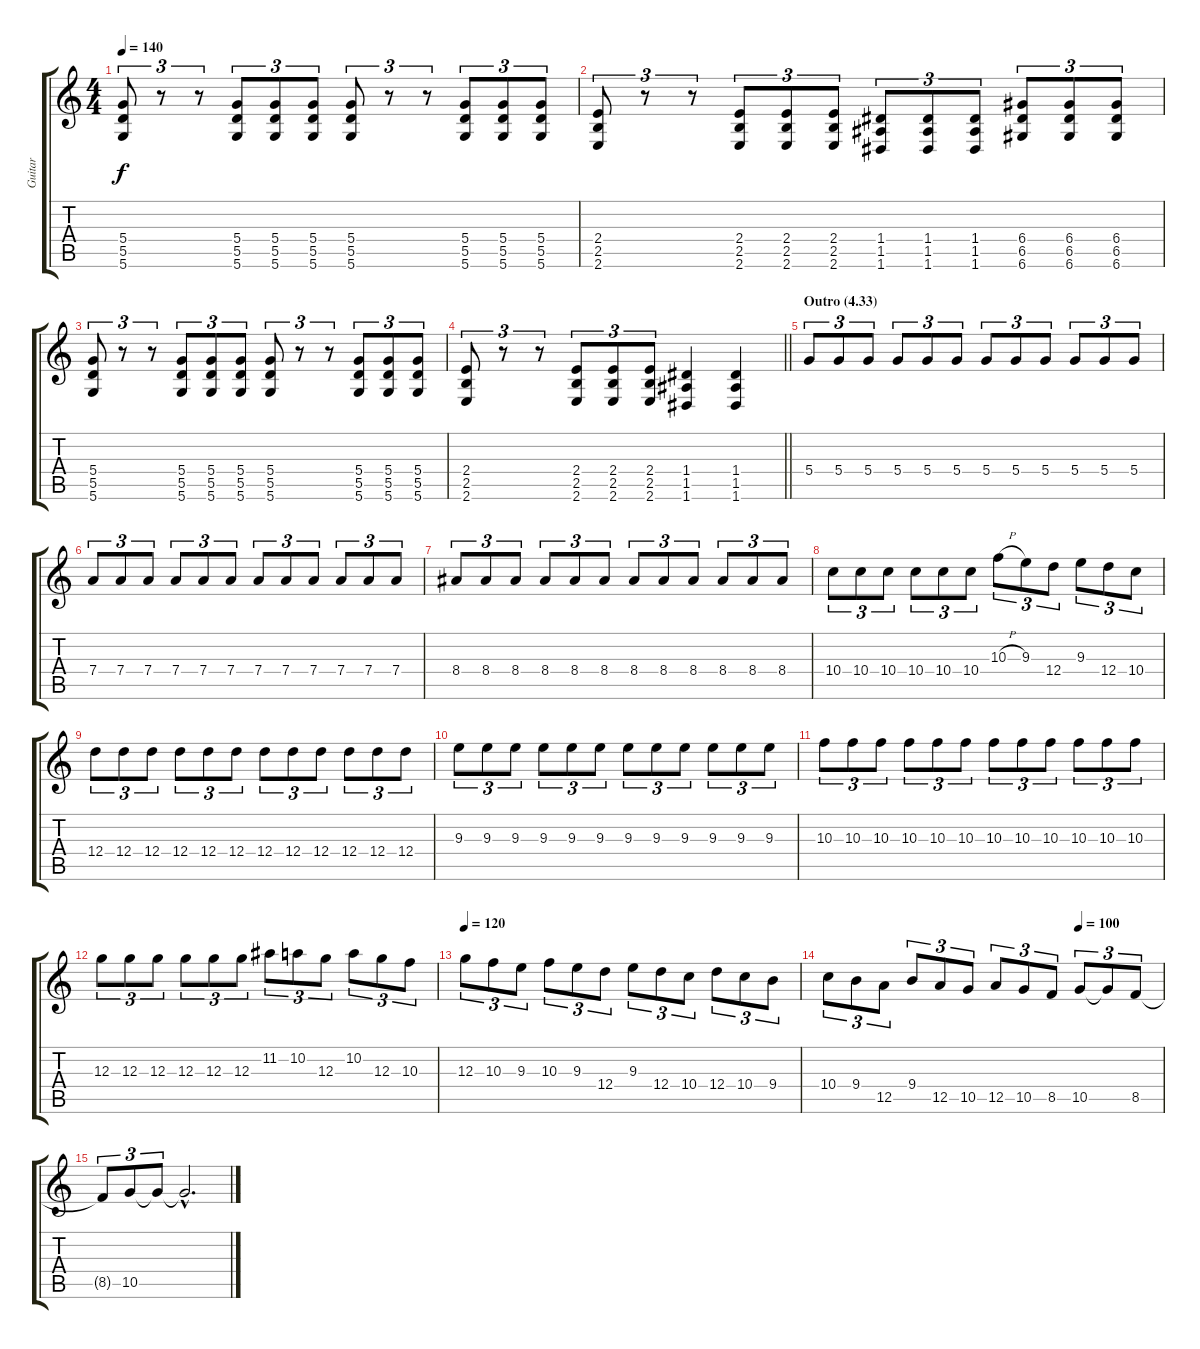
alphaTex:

\track ("Guitar" "Guitar") {instrument distortionguitar}
\staff {score tabs}
\tuning (E4 B3 G3 D3 A2 D2) {hide}
\ts (4 4)
\tempo 140
\clef g2
\ks c
(5.4 5.5 5.6).8{tu (3 2) dy f} r.8{tu (3 2)} r.8{tu (3 2)} (5.4 5.5 5.6).8{tu (3 2)} (5.4 5.5 5.6).8{tu (3 2)} (5.4 5.5 5.6).8{tu (3 2)} (5.4 5.5 5.6).8{tu (3 2)} r.8{tu (3 2)} r.8{tu (3 2)} (5.4 5.5 5.6).8{tu (3 2)} (5.4 5.5 5.6).8{tu (3 2)} (5.4 5.5 5.6).8{tu (3 2)} |
(2.4 2.5 2.6).8{tu (3 2)} r.8{tu (3 2)} r.8{tu (3 2)} (2.4 2.5 2.6).8{tu (3 2)} (2.4 2.5 2.6).8{tu (3 2)} (2.4 2.5 2.6).8{tu (3 2)} (1.4 1.5 1.6).8{tu (3 2)} (1.4 1.5 1.6).8{tu (3 2)} (1.4 1.5 1.6).8{tu (3 2)} (6.4 6.5 6.6).8{tu (3 2)} (6.4 6.5 6.6).8{tu (3 2)} (6.4 6.5 6.6).8{tu (3 2)} |
(5.4 5.5 5.6).8{tu (3 2)} r.8{tu (3 2)} r.8{tu (3 2)} (5.4 5.5 5.6).8{tu (3 2)} (5.4 5.5 5.6).8{tu (3 2)} (5.4 5.5 5.6).8{tu (3 2)} (5.4 5.5 5.6).8{tu (3 2)} r.8{tu (3 2)} r.8{tu (3 2)} (5.4 5.5 5.6).8{tu (3 2)} (5.4 5.5 5.6).8{tu (3 2)} (5.4 5.5 5.6).8{tu (3 2)} |
\barLineRight lightlight
(2.4 2.5 2.6).8{tu (3 2)} r.8{tu (3 2)} r.8{tu (3 2)} (2.4 2.5 2.6).8{tu (3 2)} (2.4 2.5 2.6).8{tu (3 2)} (2.4 2.5 2.6).8{tu (3 2)} (1.4 1.5 1.6).4 (1.4 1.5 1.6).4 |
\section ("" "Outro (4.33)")
5.4.8{tu (3 2)} 5.4.8{tu (3 2)} 5.4.8{tu (3 2)} 5.4.8{tu (3 2)} 5.4.8{tu (3 2)} 5.4.8{tu (3 2)} 5.4.8{tu (3 2)} 5.4.8{tu (3 2)} 5.4.8{tu (3 2)} 5.4.8{tu (3 2)} 5.4.8{tu (3 2)} 5.4.8{tu (3 2)} |
7.4.8{tu (3 2)} 7.4.8{tu (3 2)} 7.4.8{tu (3 2)} 7.4.8{tu (3 2)} 7.4.8{tu (3 2)} 7.4.8{tu (3 2)} 7.4.8{tu (3 2)} 7.4.8{tu (3 2)} 7.4.8{tu (3 2)} 7.4.8{tu (3 2)} 7.4.8{tu (3 2)} 7.4.8{tu (3 2)} |
8.4.8{tu (3 2)} 8.4.8{tu (3 2)} 8.4.8{tu (3 2)} 8.4.8{tu (3 2)} 8.4.8{tu (3 2)} 8.4.8{tu (3 2)} 8.4.8{tu (3 2)} 8.4.8{tu (3 2)} 8.4.8{tu (3 2)} 8.4.8{tu (3 2)} 8.4.8{tu (3 2)} 8.4.8{tu (3 2)} |
10.4.8{tu (3 2)} 10.4.8{tu (3 2)} 10.4.8{tu (3 2)} 10.4.8{tu (3 2)} 10.4.8{tu (3 2)} 10.4.8{tu (3 2)} 10.3{h}.8{tu (3 2)} 9.3.8{tu (3 2)} 12.4.8{tu (3 2)} 9.3.8{tu (3 2)} 12.4.8{tu (3 2)} 10.4.8{tu (3 2)} |
12.4.8{tu (3 2)} 12.4.8{tu (3 2)} 12.4.8{tu (3 2)} 12.4.8{tu (3 2)} 12.4.8{tu (3 2)} 12.4.8{tu (3 2)} 12.4.8{tu (3 2)} 12.4.8{tu (3 2)} 12.4.8{tu (3 2)} 12.4.8{tu (3 2)} 12.4.8{tu (3 2)} 12.4.8{tu (3 2)} |
9.3.8{tu (3 2)} 9.3.8{tu (3 2)} 9.3.8{tu (3 2)} 9.3.8{tu (3 2)} 9.3.8{tu (3 2)} 9.3.8{tu (3 2)} 9.3.8{tu (3 2)} 9.3.8{tu (3 2)} 9.3.8{tu (3 2)} 9.3.8{tu (3 2)} 9.3.8{tu (3 2)} 9.3.8{tu (3 2)} |
10.3.8{tu (3 2)} 10.3.8{tu (3 2)} 10.3.8{tu (3 2)} 10.3.8{tu (3 2)} 10.3.8{tu (3 2)} 10.3.8{tu (3 2)} 10.3.8{tu (3 2)} 10.3.8{tu (3 2)} 10.3.8{tu (3 2)} 10.3.8{tu (3 2)} 10.3.8{tu (3 2)} 10.3.8{tu (3 2)} |
12.3.8{tu (3 2)} 12.3.8{tu (3 2)} 12.3.8{tu (3 2)} 12.3.8{tu (3 2)} 12.3.8{tu (3 2)} 12.3.8{tu (3 2)} 11.2.8{tu (3 2)} 10.2.8{tu (3 2)} 12.3.8{tu (3 2)} 10.2.8{tu (3 2)} 12.3.8{tu (3 2)} 10.3.8{tu (3 2)} |
\tempo 120
12.3.8{tu (3 2)} 10.3.8{tu (3 2)} 9.3.8{tu (3 2)} 10.3.8{tu (3 2)} 9.3.8{tu (3 2)} 12.4.8{tu (3 2)} 9.3.8{tu (3 2)} 12.4.8{tu (3 2)} 10.4.8{tu (3 2)} 12.4.8{tu (3 2)} 10.4.8{tu (3 2)} 9.4.8{tu (3 2)} |
\tempo (100 0.75)
10.4.8{tu (3 2)} 9.4.8{tu (3 2)} 12.5.8{tu (3 2)} 9.4.8{tu (3 2)} 12.5.8{tu (3 2)} 10.5.8{tu (3 2)} 12.5.8{tu (3 2)} 10.5.8{tu (3 2)} 8.5.8{tu (3 2)} 10.5.8{tu (3 2)} 10.5{t}.8{tu (3 2)} 8.5.8{tu (3 2)} |
8.5{t}.8{tu (3 2)} 10.5.8{tu (3 2)} 10.5{t}.8{tu (3 2)} 10.5{hac t}.2{d}
